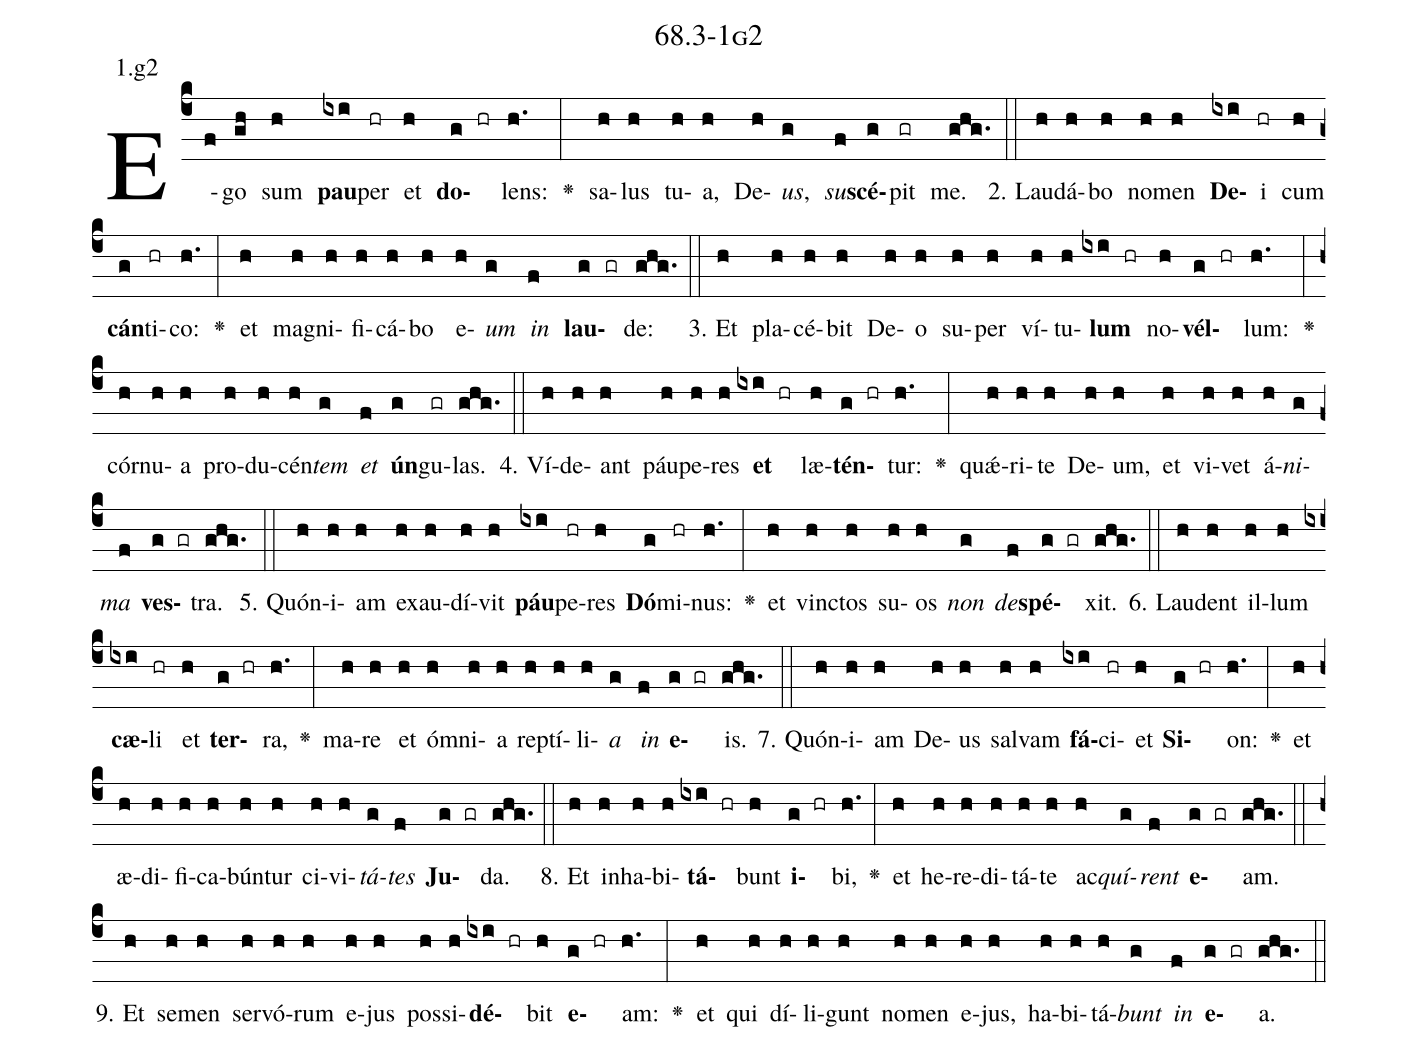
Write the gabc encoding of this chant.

name: 68.3-1g2;
annotation: 1.g2;
%%
(c4)E(f)go(gh) sum(h) <b>pau</b>(ixi)per(hr) et(h) <b>do</b>(g hr)lens:(h.) <v>\greheightstar</v>(:) sa(h)lus(h) tu(h)a,(h) De(h)<i>us</i>,(g) <i>su</i>(f)<b>scé</b>(g)pit(gr) me.(ghg.) (::)
2. Lau(h)dá(h)bo(h) no(h)men(h) <b>De</b>(ixi)i(hr) cum(h) <b>cán</b>(g)ti(hr)co:(h.) <v>\greheightstar</v>(:) et(h) ma(h)gni(h)fi(h)cá(h)bo(h) e(h)<i>um</i>(g) <i>in</i>(f) <b>lau</b>(g gr)de:(ghg.) (::)
3. Et(h) pla(h)cé(h)bit(h) De(h)o(h) su(h)per(h) ví(h)tu(h)<b>lum</b>(ixi hr) no(h)<b>vél</b>(g hr)lum:(h.) <v>\greheightstar</v>(:) cór(h)nu(h)a(h) pro(h)du(h)cén(h)<i>tem</i>(g) <i>et</i>(f) <b>ún</b>(g)gu(gr)las.(ghg.) (::)
4. Ví(h)de(h)ant(h) páu(h)pe(h)res(h) <b>et</b>(ixi hr) læ(h)<b>tén</b>(g hr)tur:(h.) <v>\greheightstar</v>(:) quǽ(h)ri(h)te(h) De(h)um,(h) et(h) vi(h)vet(h) á(h)<i>ni</i>(g)<i>ma</i>(f) <b>ves</b>(g gr)tra.(ghg.) (::)
5. Quón(h)i(h)am(h) ex(h)au(h)dí(h)vit(h) <b>páu</b>(ixi)pe(hr)res(h) <b>Dó</b>(g)mi(hr)nus:(h.) <v>\greheightstar</v>(:) et(h) vinc(h)tos(h) su(h)os(h) <i>non</i>(g) <i>de</i>(f)<b>spé</b>(g gr)xit.(ghg.) (::)
6. Lau(h)dent(h) il(h)lum(h) <b>cæ</b>(ixi)li(hr) et(h) <b>ter</b>(g hr)ra,(h.) <v>\greheightstar</v>(:) ma(h)re(h) et(h) óm(h)ni(h)a(h) rep(h)tí(h)li(h)<i>a</i>(g) <i>in</i>(f) <b>e</b>(g gr)is.(ghg.) (::)
7. Quón(h)i(h)am(h) De(h)us(h) sal(h)vam(h) <b>fá</b>(ixi)ci(hr)et(h) <b>Si</b>(g hr)on:(h.) <v>\greheightstar</v>(:) et(h) æ(h)di(h)fi(h)ca(h)bún(h)tur(h) ci(h)vi(h)<i>tá</i>(g)<i>tes</i>(f) <b>Ju</b>(g gr)da.(ghg.) (::)
8. Et(h) in(h)ha(h)bi(h)<b>tá</b>(ixi hr)bunt(h) <b>i</b>(g hr)bi,(h.) <v>\greheightstar</v>(:) et(h) he(h)re(h)di(h)tá(h)te(h) ac(h)<i>quí</i>(g)<i>rent</i>(f) <b>e</b>(g gr)am.(ghg.) (::)
9. Et(h) se(h)men(h) ser(h)vó(h)rum(h) e(h)jus(h) pos(h)si(h)<b>dé</b>(ixi hr)bit(h) <b>e</b>(g hr)am:(h.) <v>\greheightstar</v>(:) et(h) qui(h) dí(h)li(h)gunt(h) no(h)men(h) e(h)jus,(h) ha(h)bi(h)tá(h)<i>bunt</i>(g) <i>in</i>(f) <b>e</b>(g gr)a.(ghg.) (::)
